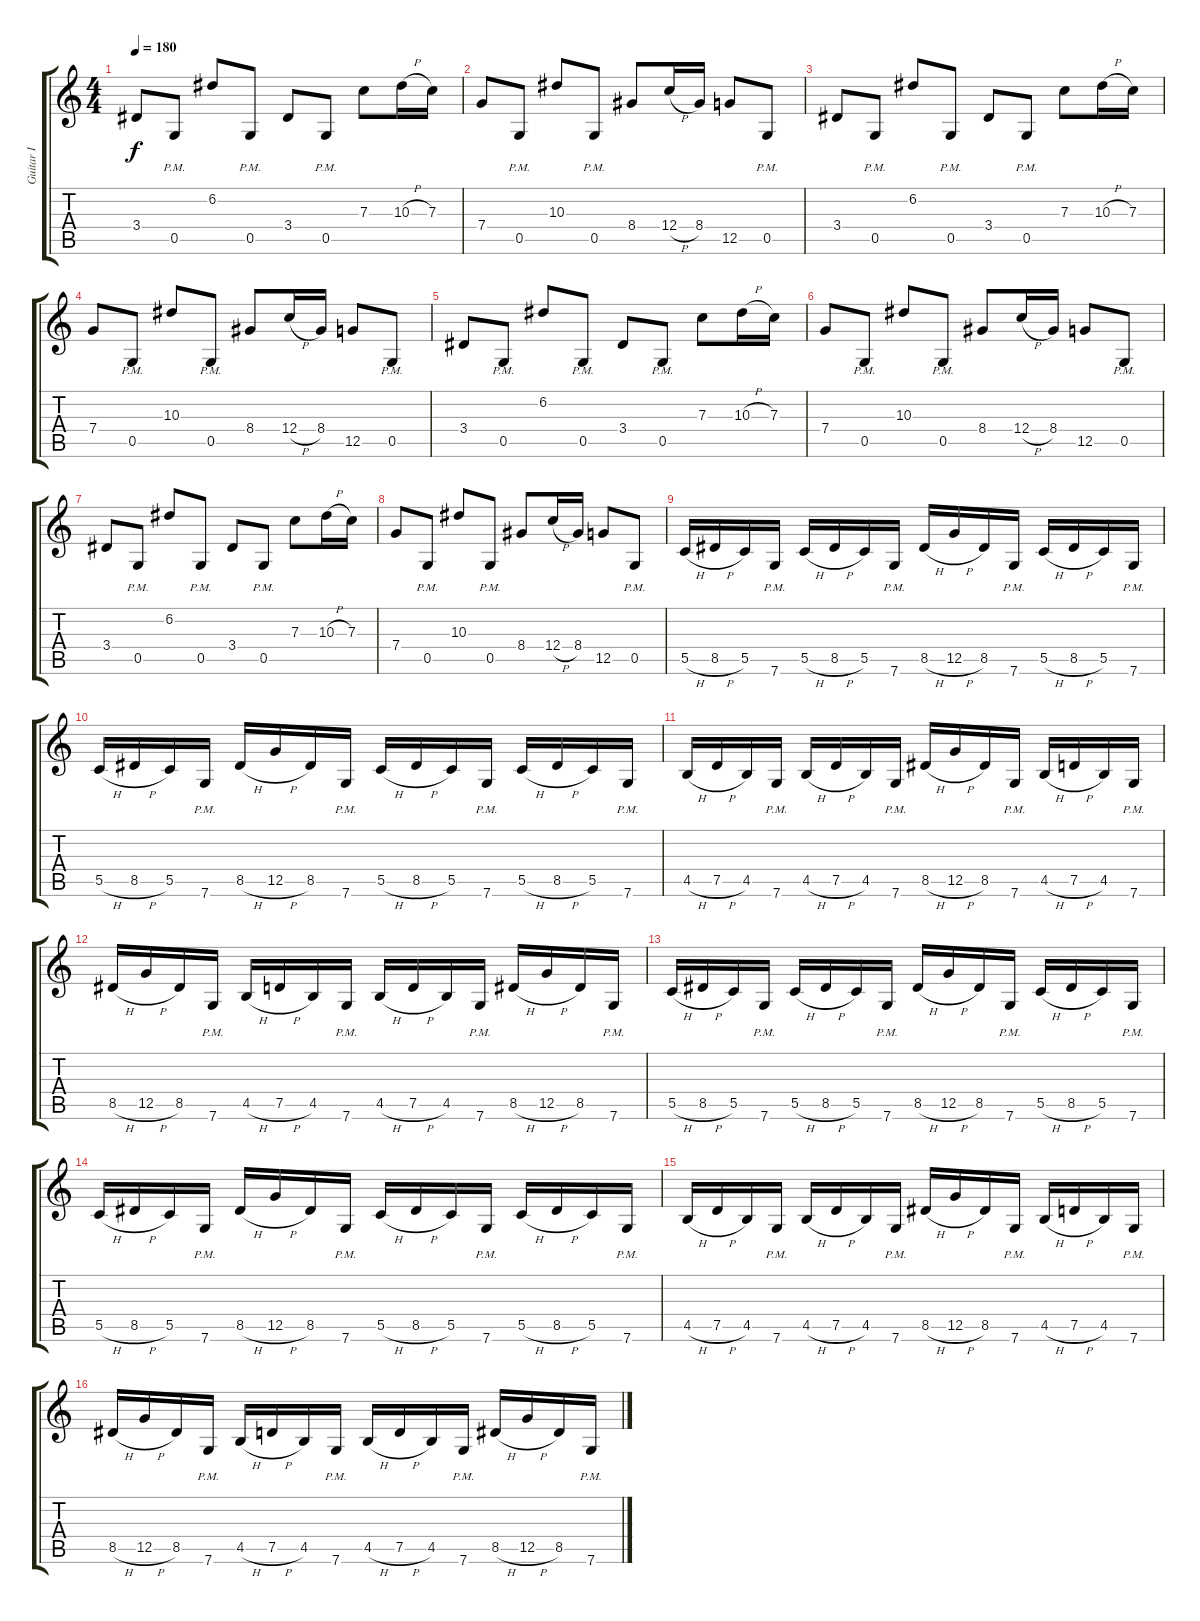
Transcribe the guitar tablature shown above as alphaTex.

\track ("Guitar I" "Guitar I") {instrument distortionguitar}
\staff {score tabs}
\tuning (D4 A3 F3 C3 G2 C2) {hide}
\ts (4 4)
\tempo 180
\clef g2
\ks c
3.4.8{dy f} 0.5{pm}.8 6.2.8 0.5{pm}.8 3.4.8 0.5{pm}.8 7.3.8 10.3{h}.16 7.3.16 |
7.4.8 0.5{pm}.8 10.3.8 0.5{pm}.8 8.4.8 12.4{h}.16 8.4.16 12.5.8 0.5{pm}.8 |
3.4.8 0.5{pm}.8 6.2.8 0.5{pm}.8 3.4.8 0.5{pm}.8 7.3.8 10.3{h}.16 7.3.16 |
7.4.8 0.5{pm}.8 10.3.8 0.5{pm}.8 8.4.8 12.4{h}.16 8.4.16 12.5.8 0.5{pm}.8 |
3.4.8 0.5{pm}.8 6.2.8 0.5{pm}.8 3.4.8 0.5{pm}.8 7.3.8 10.3{h}.16 7.3.16 |
7.4.8 0.5{pm}.8 10.3.8 0.5{pm}.8 8.4.8 12.4{h}.16 8.4.16 12.5.8 0.5{pm}.8 |
3.4.8 0.5{pm}.8 6.2.8 0.5{pm}.8 3.4.8 0.5{pm}.8 7.3.8 10.3{h}.16 7.3.16 |
7.4.8 0.5{pm}.8 10.3.8 0.5{pm}.8 8.4.8 12.4{h}.16 8.4.16 12.5.8 0.5{pm}.8 |
5.5{h}.16 8.5{h}.16 5.5.16 7.6{pm}.16 5.5{h}.16 8.5{h}.16 5.5.16 7.6{pm}.16 8.5{h}.16 12.5{h}.16 8.5.16 7.6{pm}.16 5.5{h}.16 8.5{h}.16 5.5.16 7.6{pm}.16 |
5.5{h}.16 8.5{h}.16 5.5.16 7.6{pm}.16 8.5{h}.16 12.5{h}.16 8.5.16 7.6{pm}.16 5.5{h}.16 8.5{h}.16 5.5.16 7.6{pm}.16 5.5{h}.16 8.5{h}.16 5.5.16 7.6{pm}.16 |
4.5{h}.16 7.5{h}.16 4.5.16 7.6{pm}.16 4.5{h}.16 7.5{h}.16 4.5.16 7.6{pm}.16 8.5{h}.16 12.5{h}.16 8.5.16 7.6{pm}.16 4.5{h}.16 7.5{h}.16 4.5.16 7.6{pm}.16 |
8.5{h}.16 12.5{h}.16 8.5.16 7.6{pm}.16 4.5{h}.16 7.5{h}.16 4.5.16 7.6{pm}.16 4.5{h}.16 7.5{h}.16 4.5.16 7.6{pm}.16 8.5{h}.16 12.5{h}.16 8.5.16 7.6{pm}.16 |
5.5{h}.16 8.5{h}.16 5.5.16 7.6{pm}.16 5.5{h}.16 8.5{h}.16 5.5.16 7.6{pm}.16 8.5{h}.16 12.5{h}.16 8.5.16 7.6{pm}.16 5.5{h}.16 8.5{h}.16 5.5.16 7.6{pm}.16 |
5.5{h}.16 8.5{h}.16 5.5.16 7.6{pm}.16 8.5{h}.16 12.5{h}.16 8.5.16 7.6{pm}.16 5.5{h}.16 8.5{h}.16 5.5.16 7.6{pm}.16 5.5{h}.16 8.5{h}.16 5.5.16 7.6{pm}.16 |
4.5{h}.16 7.5{h}.16 4.5.16 7.6{pm}.16 4.5{h}.16 7.5{h}.16 4.5.16 7.6{pm}.16 8.5{h}.16 12.5{h}.16 8.5.16 7.6{pm}.16 4.5{h}.16 7.5{h}.16 4.5.16 7.6{pm}.16 |
8.5{h}.16 12.5{h}.16 8.5.16 7.6{pm}.16 4.5{h}.16 7.5{h}.16 4.5.16 7.6{pm}.16 4.5{h}.16 7.5{h}.16 4.5.16 7.6{pm}.16 8.5{h}.16 12.5{h}.16 8.5.16 7.6{pm}.16
